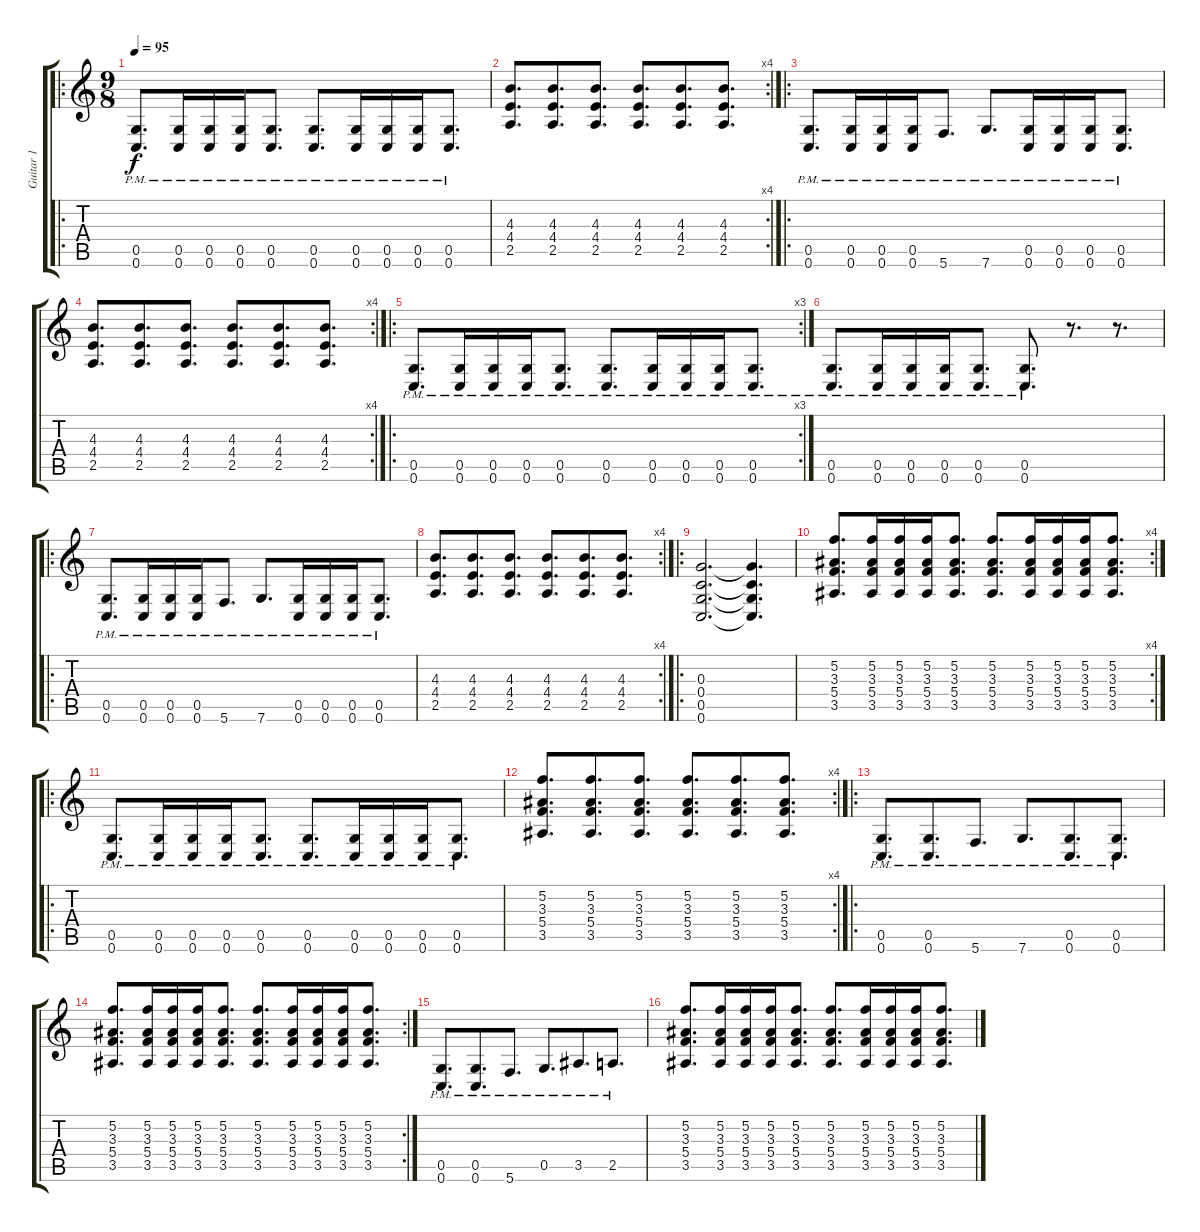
\track ("Guitar 1" "Guitar 1") {instrument distortionguitar}
\staff {score tabs}
\tuning (E4 C4 G3 C3 G2 C2) {hide}
\ro
\ts (9 8)
\tempo 95
\clef g2
\ks c
(0.5{pm} 0.6{pm}).8{d dy f instrument distortionguitar} (0.5{pm} 0.6{pm}).16 (0.5{pm} 0.6{pm}).16 (0.5{pm} 0.6{pm}).16{beam merge} (0.5{pm} 0.6{pm}).8{d beam split} (0.5{pm} 0.6{pm}).8{d beam merge} (0.5{pm} 0.6{pm}).16 (0.5{pm} 0.6{pm}).16 (0.5{pm} 0.6{pm}).16 (0.5{pm} 0.6{pm}).8{d} |
\rc 4
(4.3 4.4 2.5).8{d} (4.3 4.4 2.5).8{d beam merge} (4.3 4.4 2.5).8{d beam split} (4.3 4.4 2.5).8{d beam merge} (4.3 4.4 2.5).8{d} (4.3 4.4 2.5).8{d} |
\ro
(0.5{pm} 0.6{pm}).8{d} (0.5{pm} 0.6{pm}).16 (0.5{pm} 0.6{pm}).16 (0.5{pm} 0.6{pm}).16{beam merge} 5.6{pm}.8{d beam split} 7.6{pm}.8{d beam merge} (0.5{pm} 0.6{pm}).16 (0.5{pm} 0.6{pm}).16 (0.5{pm} 0.6{pm}).16 (0.5{pm} 0.6{pm}).8{d} |
\rc 4
(4.3 4.4 2.5).8{d} (4.3 4.4 2.5).8{d beam merge} (4.3 4.4 2.5).8{d beam split} (4.3 4.4 2.5).8{d beam merge} (4.3 4.4 2.5).8{d} (4.3 4.4 2.5).8{d} |
\ro
\rc 3
(0.5{pm} 0.6{pm}).8{d} (0.5{pm} 0.6{pm}).16 (0.5{pm} 0.6{pm}).16 (0.5{pm} 0.6{pm}).16{beam merge} (0.5{pm} 0.6{pm}).8{d beam split} (0.5{pm} 0.6{pm}).8{d beam merge} (0.5{pm} 0.6{pm}).16 (0.5{pm} 0.6{pm}).16 (0.5{pm} 0.6{pm}).16 (0.5{pm} 0.6{pm}).8{d} |
(0.5{pm} 0.6{pm}).8{d} (0.5{pm} 0.6{pm}).16 (0.5{pm} 0.6{pm}).16 (0.5{pm} 0.6{pm}).16{beam merge} (0.5{pm} 0.6{pm}).8{d beam split} (0.5{pm} 0.6{pm}).8{d} r.8{d} r.8{d} |
\ro
(0.5{pm} 0.6{pm}).8{d} (0.5{pm} 0.6{pm}).16 (0.5{pm} 0.6{pm}).16 (0.5{pm} 0.6{pm}).16{beam merge} 5.6{pm}.8{d beam split} 7.6{pm}.8{d beam merge} (0.5{pm} 0.6{pm}).16 (0.5{pm} 0.6{pm}).16 (0.5{pm} 0.6{pm}).16 (0.5{pm} 0.6{pm}).8{d} |
\rc 4
(4.3 4.4 2.5).8{d} (4.3 4.4 2.5).8{d beam merge} (4.3 4.4 2.5).8{d beam split} (4.3 4.4 2.5).8{d beam merge} (4.3 4.4 2.5).8{d} (4.3 4.4 2.5).8{d} |
\ro
(0.3 0.4 0.5 0.6).2{d} (0.3{t} 0.4{t} 0.5{t} 0.6{t}).4{d} |
\rc 4
(5.2 3.3 5.4 3.5).8{d} (5.2 3.3 5.4 3.5).16 (5.2 3.3 5.4 3.5).16 (5.2 3.3 5.4 3.5).16{beam merge} (5.2 3.3 5.4 3.5).8{d beam split} (5.2 3.3 5.4 3.5).8{d beam merge} (5.2 3.3 5.4 3.5).16 (5.2 3.3 5.4 3.5).16 (5.2 3.3 5.4 3.5).16 (5.2 3.3 5.4 3.5).8{d} |
\ro
(0.5{pm} 0.6{pm}).8{d} (0.5{pm} 0.6{pm}).16 (0.5{pm} 0.6{pm}).16 (0.5{pm} 0.6{pm}).16{beam merge} (0.5{pm} 0.6{pm}).8{d beam split} (0.5{pm} 0.6{pm}).8{d beam merge} (0.5{pm} 0.6{pm}).16 (0.5{pm} 0.6{pm}).16 (0.5{pm} 0.6{pm}).16 (0.5{pm} 0.6{pm}).8{d} |
\rc 4
(5.2 3.3 5.4 3.5).8{d} (5.2 3.3 5.4 3.5).8{d beam merge} (5.2 3.3 5.4 3.5).8{d beam split} (5.2 3.3 5.4 3.5).8{d beam merge} (5.2 3.3 5.4 3.5).8{d} (5.2 3.3 5.4 3.5).8{d} |
\ro
(0.5{pm} 0.6{pm}).8{d} (0.5{pm} 0.6{pm}).8{d beam merge} 5.6{pm}.8{d beam split} 7.6{pm}.8{d beam merge} (0.5{pm} 0.6{pm}).8{d} (0.5{pm} 0.6{pm}).8{d} |
\rc 2
(5.2 3.3 5.4 3.5).8{d} (5.2 3.3 5.4 3.5).16 (5.2 3.3 5.4 3.5).16 (5.2 3.3 5.4 3.5).16{beam merge} (5.2 3.3 5.4 3.5).8{d beam split} (5.2 3.3 5.4 3.5).8{d beam merge} (5.2 3.3 5.4 3.5).16 (5.2 3.3 5.4 3.5).16 (5.2 3.3 5.4 3.5).16 (5.2 3.3 5.4 3.5).8{d} |
(0.5{pm} 0.6{pm}).8{d} (0.5{pm} 0.6{pm}).8{d beam merge} 5.6{pm}.8{d beam split} 0.5{pm}.8{d beam merge} 3.5{pm}.8{d} 2.5{pm}.8{d} |
(5.2 3.3 5.4 3.5).8{d} (5.2 3.3 5.4 3.5).16 (5.2 3.3 5.4 3.5).16 (5.2 3.3 5.4 3.5).16{beam merge} (5.2 3.3 5.4 3.5).8{d beam split} (5.2 3.3 5.4 3.5).8{d beam merge} (5.2 3.3 5.4 3.5).16 (5.2 3.3 5.4 3.5).16 (5.2 3.3 5.4 3.5).16 (5.2 3.3 5.4 3.5).8{d}
